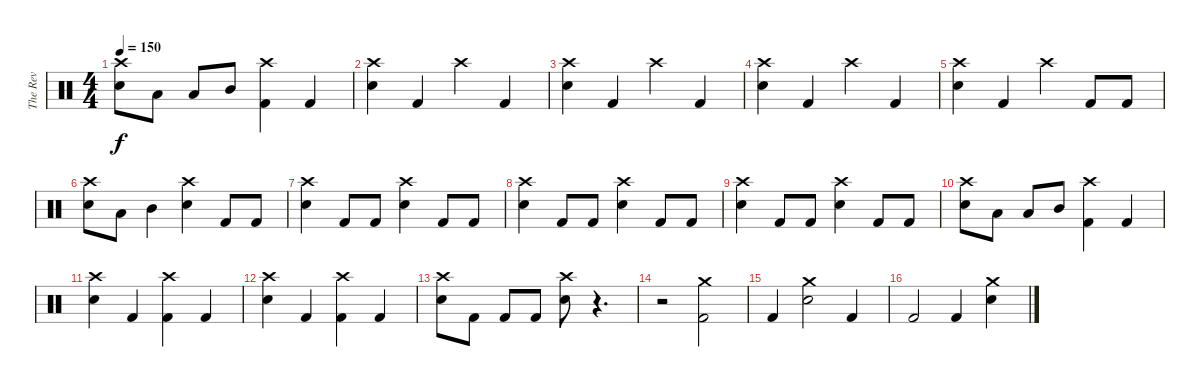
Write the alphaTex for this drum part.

\track ("The Rev" "The Rev") {instrument percussion}
\staff {score}
\articulation defaults
\ts (4 4)
\tempo 150
\clef neutral
\ks c
("Crash high (hit)" "Snare (hit) 2").8{dy f} "Low Tom (hit)".8 "Low Tom (hit)".8 "Mid Tom (hit)".8 ("Crash high (hit)" "Kick (hit) 2").4 "Kick (hit) 2".4 |
("Crash high (hit)" "Snare (hit) 2").4 "Kick (hit) 2".4 "Crash high (hit)".4 "Kick (hit) 2".4 |
("Crash high (hit)" "Snare (hit) 2").4 "Kick (hit) 2".4 "Crash high (hit)".4 "Kick (hit) 2".4 |
("Crash high (hit)" "Snare (hit) 2").4 "Kick (hit) 2".4 "Crash high (hit)".4 "Kick (hit) 2".4 |
("Crash high (hit)" "Snare (hit) 2").4 "Kick (hit) 2".4 "Crash high (hit)".4 "Kick (hit) 2".8 "Kick (hit) 2".8 |
("Crash high (hit)" "Snare (hit) 2").8 "Low Tom (hit)".8 "Mid Tom (hit)".4 ("Crash high (hit)" "Snare (hit) 2").4 "Kick (hit) 2".8 "Kick (hit) 2".8 |
("Crash high (hit)" "Snare (hit) 2").4 "Kick (hit) 2".8 "Kick (hit) 2".8 ("Crash high (hit)" "Snare (hit) 2").4 "Kick (hit) 2".8 "Kick (hit) 2".8 |
("Crash high (hit)" "Snare (hit) 2").4 "Kick (hit) 2".8 "Kick (hit) 2".8 ("Crash high (hit)" "Snare (hit) 2").4 "Kick (hit) 2".8 "Kick (hit) 2".8 |
("Crash high (hit)" "Snare (hit) 2").4 "Kick (hit) 2".8 "Kick (hit) 2".8 ("Crash high (hit)" "Snare (hit) 2").4 "Kick (hit) 2".8 "Kick (hit) 2".8 |
("Crash high (hit)" "Snare (hit) 2").8 "Low Tom (hit)".8 "Low Tom (hit)".8 "Mid Tom (hit)".8 ("Crash high (hit)" "Kick (hit) 2").4 "Kick (hit) 2".4 |
("Crash high (hit)" "Snare (hit) 2").4 "Kick (hit) 2".4 ("Crash high (hit)" "Kick (hit) 2").4 "Kick (hit) 2".4 |
("Crash high (hit)" "Snare (hit) 2").4 "Kick (hit) 2".4 ("Crash high (hit)" "Kick (hit) 2").4 "Kick (hit) 2".4 |
("Crash high (hit)" "Snare (hit) 2").8 "Kick (hit) 2".8 "Kick (hit) 2".8 "Kick (hit) 2".8 ("Crash high (hit)" "Snare (hit) 2").8 r.4{d} |
r.2 ("Crash medium (hit)" "Kick (hit) 2").2 |
"Kick (hit) 2".4 ("Crash medium (hit)" "Snare (hit) 2").2 "Kick (hit) 2".4 |
"Kick (hit) 2".2 "Kick (hit) 2".4 ("Crash medium (hit)" "Snare (hit) 2").4
